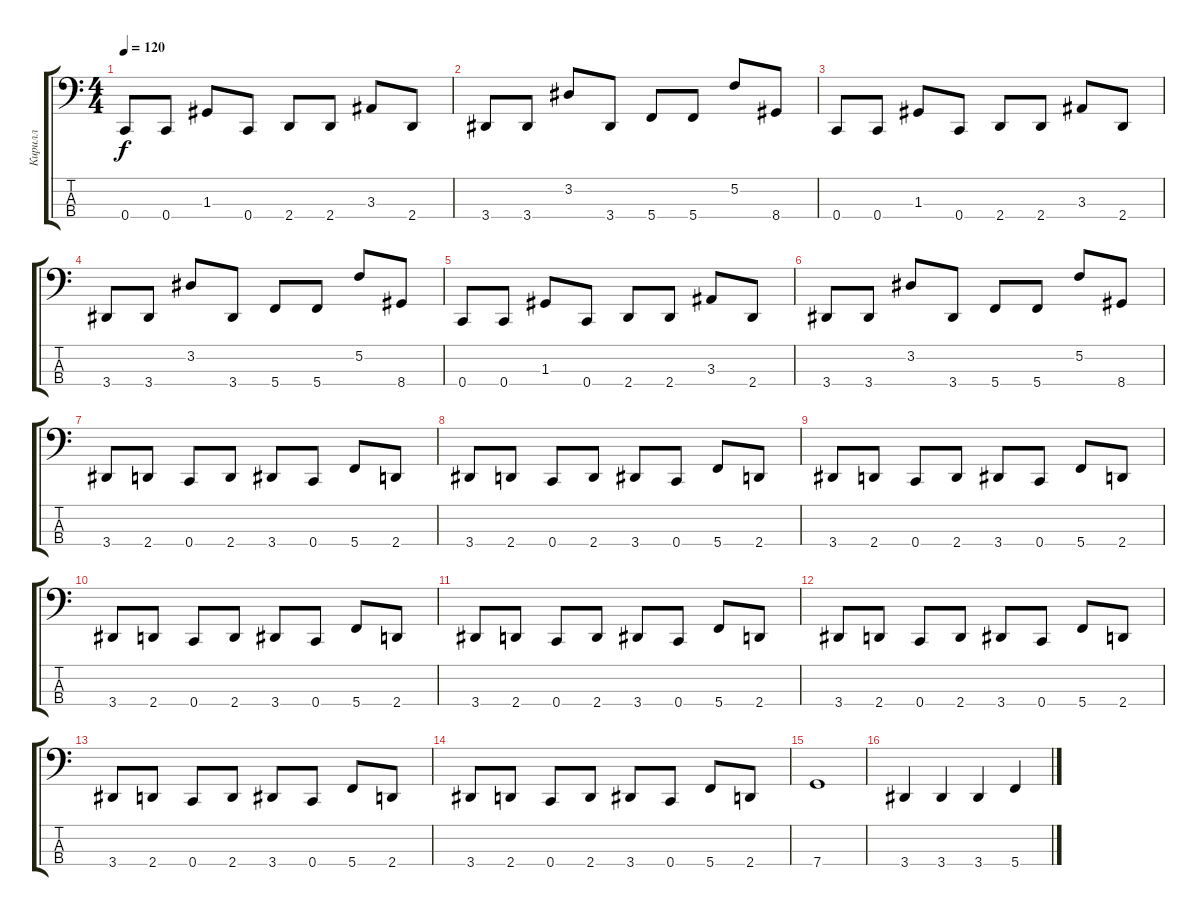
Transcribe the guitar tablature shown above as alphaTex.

\track ("Кирилл" "Кирилл") {instrument electricbassfinger}
\staff {score tabs}
\tuning (F2 C2 G1 C1) {hide}
\ts (4 4)
\tempo 120
\clef f4
\ks c
0.4.8{dy f} 0.4.8 1.3.8 0.4.8 2.4.8 2.4.8 3.3.8 2.4.8 |
3.4.8 3.4.8 3.2.8 3.4.8 5.4.8 5.4.8 5.2.8 8.4.8 |
0.4.8 0.4.8 1.3.8 0.4.8 2.4.8 2.4.8 3.3.8 2.4.8 |
3.4.8 3.4.8 3.2.8 3.4.8 5.4.8 5.4.8 5.2.8 8.4.8 |
0.4.8 0.4.8 1.3.8 0.4.8 2.4.8 2.4.8 3.3.8 2.4.8 |
3.4.8 3.4.8 3.2.8 3.4.8 5.4.8 5.4.8 5.2.8 8.4.8 |
3.4.8 2.4.8 0.4.8 2.4.8 3.4.8 0.4.8 5.4.8 2.4.8 |
3.4.8 2.4.8 0.4.8 2.4.8 3.4.8 0.4.8 5.4.8 2.4.8 |
3.4.8 2.4.8 0.4.8 2.4.8 3.4.8 0.4.8 5.4.8 2.4.8 |
3.4.8 2.4.8 0.4.8 2.4.8 3.4.8 0.4.8 5.4.8 2.4.8 |
3.4.8 2.4.8 0.4.8 2.4.8 3.4.8 0.4.8 5.4.8 2.4.8 |
3.4.8 2.4.8 0.4.8 2.4.8 3.4.8 0.4.8 5.4.8 2.4.8 |
3.4.8 2.4.8 0.4.8 2.4.8 3.4.8 0.4.8 5.4.8 2.4.8 |
3.4.8 2.4.8 0.4.8 2.4.8 3.4.8 0.4.8 5.4.8 2.4.8 |
7.4.1 |
3.4.4 3.4.4 3.4.4 5.4.4
